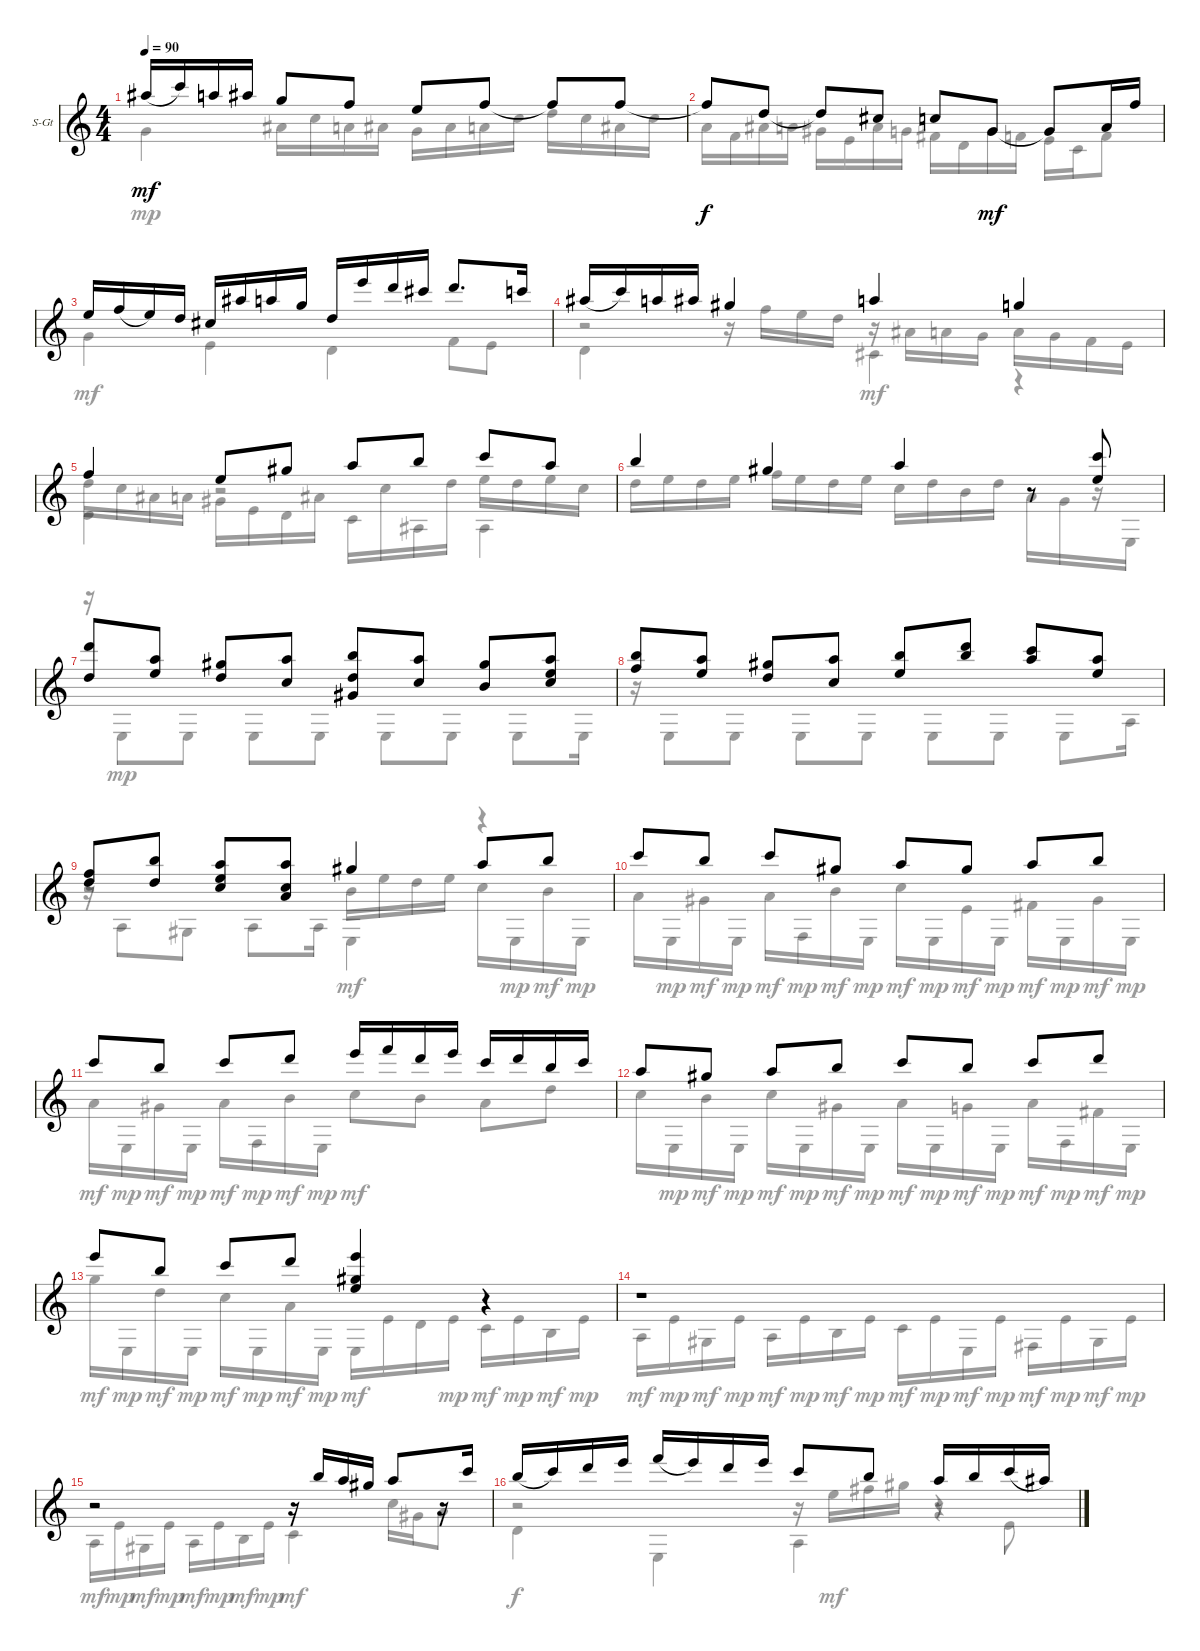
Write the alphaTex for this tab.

\defaultSystemsLayout 4
\bracketExtendMode groupsimilarinstruments
\firstSystemTrackNameOrientation horizontal
\otherSystemsTrackNameOrientation horizontal
\track ("Steel Guitar" "S-Gt") {instrument acousticguitarsteel}
\staff {score}
\tuning (E4 B3 G3 D3 A2 E2)
\voice
\ts (4 4)
\tempo 90
\clef g2
\scale
0.496153
\ks c
6.1.16{dy mf legatoorigin} 8.1.16 5.1.16 6.1.16 3.1.8 1.1.8 0.1.8 1.1.8 1.1{t}.8 1.1.8 |
\scale
0.503813 1.1{t}.8{dy f} 3.2.8 3.2{t}.8 2.2.8 1.2.8 0.3.8{dy mf} 0.3{t}.8 2.3.16 1.1.16 |
\scale
0.47146 5.2.16 6.2.16{legatoorigin} 5.2.16 7.3.16 6.3.16 6.1.16 10.2.16 8.2.16 7.3.16 12.1.16 10.1.16 9.1.16 10.1.8{d} 8.1.16 |
\scale
0.528507 6.1.16{legatoorigin} 8.1.16 5.1.16 6.1.16 4.1.4 5.1.4 3.1.4 |
\scale
0.477565 1.1.4 0.1.8 4.1.8 5.1.8 7.1.8 8.1.8 5.1.8 |
\scale
0.522315 7.1.4 4.1.4 5.1.4 r.8 (8.1 5.2).8 |
\scale
0.479345 (10.1 7.3).8 (5.1 5.2).8 (4.1 3.2).8 (5.1 5.3).8 (7.1 7.3 6.4).8 (5.1 5.3).8 (4.1 0.2).8 (5.1 5.2 5.3).8 |
\scale
0.520651 (7.1 6.2).8 (5.1 5.2).8 (4.1 3.2).8 (5.1 5.3).8 (7.1 5.2).8 (10.1 12.2).8 (8.1 10.2).8 (5.1 5.2).8 |
\scale
0.483624 (6.2 7.3).8 (7.1 7.3).8 (5.1 5.2 5.3).8 (5.1 5.3 7.4).8 4.1.4 5.1.8 7.1.8 |
\scale
0.516372 8.1.8 7.1.8 8.1.8 4.1.8 5.1.8 4.1.8 5.1.8 7.1.8 |
\scale
0.482198 8.1.8 7.1.8 8.1.8 10.1.8 12.1.16 13.1.16 10.1.16 12.1.16 8.1.16 10.1.16 7.1.16 8.1.16 |
\scale
0.517798 5.1.8 4.1.8 5.1.8 7.1.8 8.1.8 7.1.8 8.1.8 10.1.8 |
\scale
0.48619 12.1.8 12.2.8 8.1.8 10.1.8 (12.1 13.3 14.4).4 r.4 |
\scale
0.514001 r.1 |
\scale
0.46521 r.2 r.16 7.1.16 5.1.16 9.2.16 5.1.8 r.16 8.1.16 |
\scale
0.534801 7.1.16{legatoorigin} 8.1.16 10.1.16 12.1.16 13.1.16{legatoorigin} 12.1.16 10.1.16 12.1.16 8.1.8 7.1.8 10.2.16 7.1.16 8.1.16{legatoorigin} 6.1.16
\voice
\clef g2
\ottava regular
\simile none
\scale
0.496153
\ks c
5.4.4{dy mp} 3.3.16 1.2.16 2.3.16 3.3.16 0.3.16 3.3.16 2.3.16 1.2.16 3.2.16 1.2.16 3.3.16 1.2.16 |
\scale
0.503813 2.3.16 3.4.16 3.3.16 7.4.16 1.3.16 2.4.16 2.3.16 0.3.16 4.4.16 0.4.16 5.4.16 3.4.16 2.4.16 3.5.16 3.4.8 |
\scale
0.47146 5.4.4{dy mf} 7.5.4 10.6.4 8.5.8 7.5.8 |
\scale
0.528507 0.4.4 r.16 1.1.16 0.1.16 3.2.16 r.16 3.3.16 2.3.16 0.3.16 2.3.16 0.3.16 3.4.16 2.4.16 |
\scale
0.477565 0.4.4 r.2 0.5.4 |
\scale
0.522315 7.3.16 5.2.16 7.3.16 5.2.16 6.2.16 5.2.16 7.3.16 5.2.16 5.3.16 3.2.16 4.3.16 3.2.16 7.4.16 10.5.16 r.16 0.6.16 |
\scale
0.479345 r.16 0.6.8{dy mp} 0.6.8 0.6.8 0.6.8 0.6.8 0.6.8 0.6.8 0.6.16 |
\scale
0.520651 r.16 0.6.8 0.6.8 0.6.8 0.6.8 0.6.8 0.6.8 0.6.8 0.5.16 |
\scale
0.483624 r.2 0.6.4{dy mf} r.4 |
\scale
0.516372 7.4.16 0.6.16{dy mp} 6.4.16{dy mf} 0.6.16{dy mp} 7.4.16{dy mf} 1.6.16{dy mp} 4.3.16{dy mf} 0.6.16{dy mp} 5.3.16{dy mf} 0.6.16{dy mp} 2.4.16{dy mf} 0.6.16{dy mp} 4.4.16{dy mf} 0.6.16{dy mp} 6.4.16{dy mf} 0.6.16{dy mp} |
\scale
0.482198 7.4.16{dy mf} 0.6.16{dy mp} 6.4.16{dy mf} 0.6.16{dy mp} 7.4.16{dy mf} 1.6.16{dy mp} 4.3.16{dy mf} 0.6.16{dy mp} 10.4.8{dy mf} 9.4.8 12.5.8 12.4.8 |
\scale
0.517798 5.3.16 0.6.16{dy mp} 0.2.16{dy mf} 0.6.16{dy mp} 5.3.16{dy mf} 0.6.16{dy mp} 6.4.16{dy mf} 0.6.16{dy mp} 7.4.16{dy mf} 0.6.16{dy mp} 5.4.16{dy mf} 0.6.16{dy mp} 7.4.16{dy mf} 1.6.16{dy mp} 9.5.16{dy mf} 0.6.16{dy mp} |
\scale
0.48619 13.3.16{dy mf} 0.6.16{dy mp} 12.4.16{dy mf} 0.6.16{dy mp} 10.4.16{dy mf} 0.6.16{dy mp} 12.5.16{dy mf} 0.6.16{dy mp} 0.6.16{dy mf} 12.6.16 0.4.16 2.4.16{dy mp} 3.5.16{dy mf} 2.4.16{dy mp} 2.5.16{dy mf} 2.4.16{dy mp} |
\scale
0.514001 0.5.16{dy mf} 2.4.16{dy mp} 4.6.16{dy mf} 2.4.16{dy mp} 0.5.16{dy mf} 2.4.16{dy mp} 2.5.16{dy mf} 2.4.16{dy mp} 3.5.16{dy mf} 2.4.16{dy mp} 0.6.16{dy mf} 2.4.16{dy mp} 2.6.16{dy mf} 2.4.16{dy mp} 4.6.16{dy mf} 2.4.16{dy mp} |
\scale
0.46521 0.5.16{dy mf} 2.4.16{dy mp} 4.6.16{dy mf} 2.4.16{dy mp} 0.5.16{dy mf} 2.4.16{dy mp} 2.5.16{dy mf} 2.4.16{dy mp} 3.5.4{dy mf} 5.3.16 6.4.16 7.4.8 |
\scale
0.534801 0.4.4{dy f} 0.6.4 0.5.4 r.8 7.5.8
\voice
\clef g2
\ottava regular
\simile none
\scale
0.496153
\ks c
|
\scale
0.503813 |
\scale
0.47146 |
\scale
0.528507 r.2 4.5.4{dy mf} r.4 |
\scale
0.477565 3.2.16 1.2.16 3.3.16 2.3.16 1.3.16 2.4.16 0.4.16 3.3.16 3.5.16 5.3.16 1.5.16 7.3.16 9.3.16 7.3.16 9.3.16 5.3.16 |
\scale
0.522315 |
\scale
0.479345 |
\scale
0.520651 |
\scale
0.483624 r.16 0.5.8 4.6.8 0.5.8 0.5.16 4.3.16 5.2.16 3.2.16 5.2.16 5.3.16 0.6.16{dy mp} 4.3.16{dy mf} 0.6.16{dy mp} |
\scale
0.516372 |
\scale
0.482198 |
\scale
0.517798 |
\scale
0.48619 |
\scale
0.514001 |
\scale
0.46521 |
\scale
0.534801 r.2 r.16 5.2.16{dy mf} 7.2.16 9.2.16 r.4
